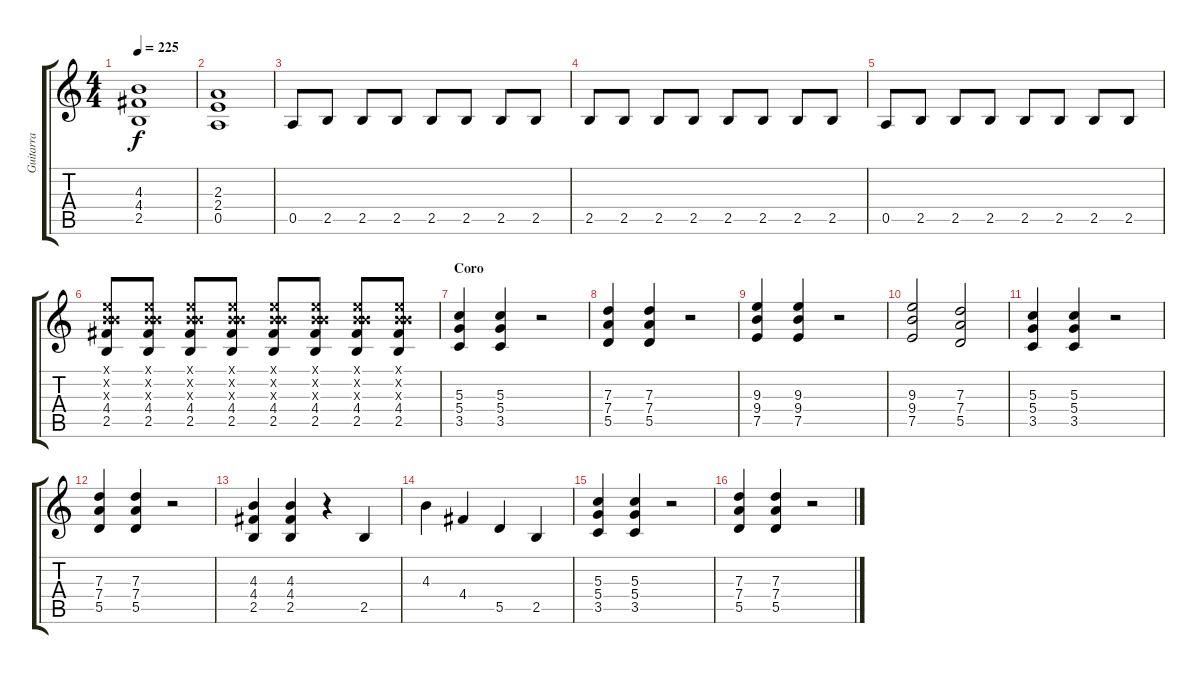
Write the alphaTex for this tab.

\track ("Guitarra" "Guitarra") {instrument distortionguitar}
\staff {score tabs}
\tuning (E4 B3 G3 D3 A2 E2) {hide}
\ts (4 4)
\tempo 225
\clef g2
\ks c
(4.3 4.4 2.5).1{dy f} |
(2.3 2.4 0.5).1 |
0.5.8 2.5.8 2.5.8 2.5.8 2.5.8 2.5.8 2.5.8 2.5.8 |
2.5.8 2.5.8 2.5.8 2.5.8 2.5.8 2.5.8 2.5.8 2.5.8 |
0.5.8 2.5.8 2.5.8 2.5.8 2.5.8 2.5.8 2.5.8 2.5.8 |
(0.1{x} 0.2{x} 4.3{x} 4.4 2.5).8 (0.1{x} 0.2{x} 4.3{x} 4.4 2.5).8 (0.1{x} 0.2{x} 4.3{x} 4.4 2.5).8 (0.1{x} 0.2{x} 4.3{x} 4.4 2.5).8 (0.1{x} 0.2{x} 4.3{x} 4.4 2.5).8 (0.1{x} 0.2{x} 4.3{x} 4.4 2.5).8 (0.1{x} 0.2{x} 4.3{x} 4.4 2.5).8 (0.1{x} 0.2{x} 4.3{x} 4.4 2.5).8 |
\section ("" "Coro")
(5.3 5.4 3.5).4 (5.3 5.4 3.5).4 r.2 |
(7.3 7.4 5.5).4 (7.3 7.4 5.5).4 r.2 |
(9.3 9.4 7.5).4 (9.3 9.4 7.5).4 r.2 |
(9.3 9.4 7.5).2 (7.3 7.4 5.5).2 |
(5.3 5.4 3.5).4 (5.3 5.4 3.5).4 r.2 |
(7.3 7.4 5.5).4 (7.3 7.4 5.5).4 r.2 |
(4.3 4.4 2.5).4 (4.3 4.4 2.5).4 r.4 2.5.4 |
4.3.4 4.4.4 5.5.4 2.5.4 |
(5.3 5.4 3.5).4 (5.3 5.4 3.5).4 r.2 |
(7.3 7.4 5.5).4 (7.3 7.4 5.5).4 r.2
